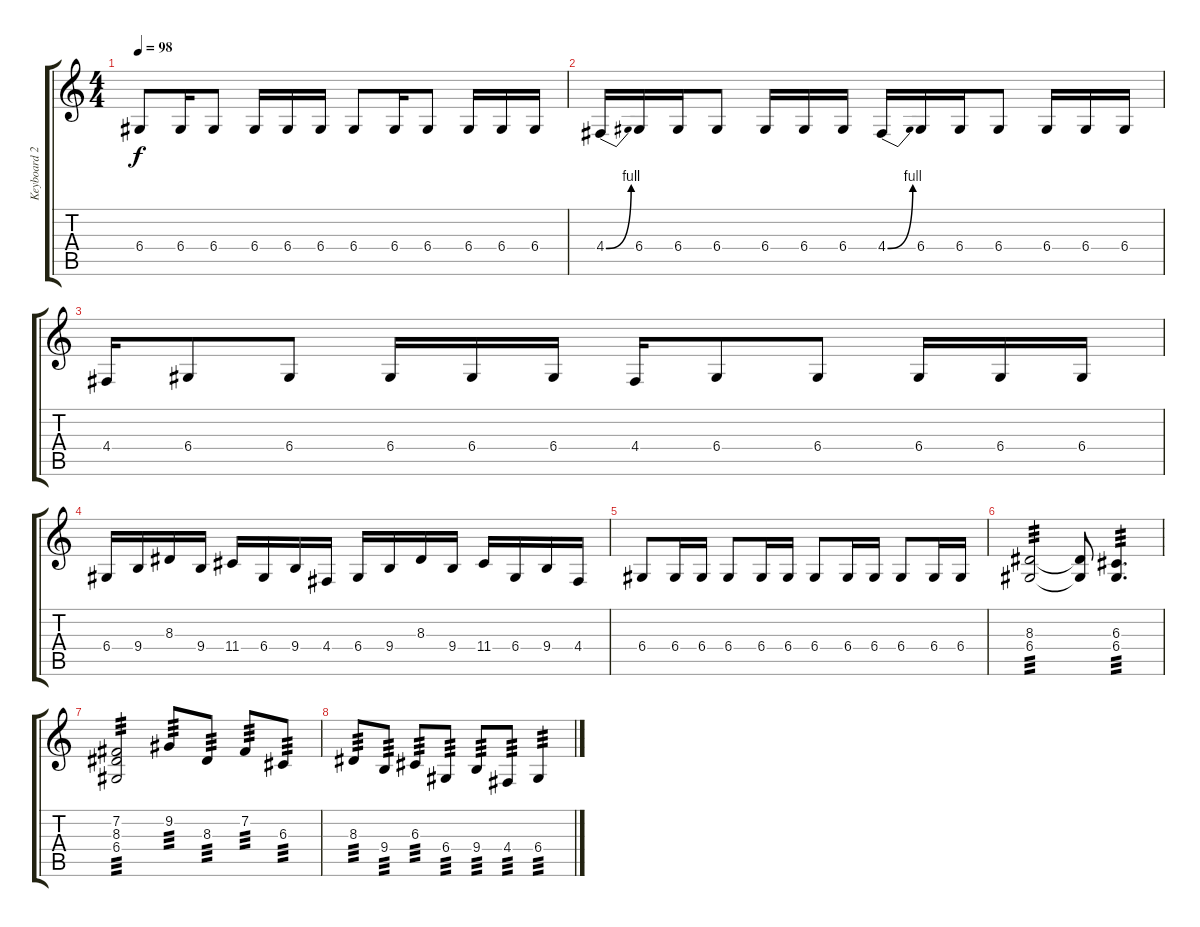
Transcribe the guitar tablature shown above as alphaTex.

\track ("Keyboard 2" "Keyboard 2") {instrument drawbarorgan}
\staff {score tabs}
\tuning (E4 B3 G3 D3 A2 E2) {hide}
\ts (4 4)
\tempo 98
\clef g2
\ks c
6.4.8{dy f} 6.4.16 6.4.8 6.4.16 6.4.16 6.4.16 6.4.8 6.4.16 6.4.8 6.4.16 6.4.16 6.4.16 |
4.4{be (bend 0 0 60 4)}.16 6.4.16 6.4.16 6.4.8 6.4.16 6.4.16 6.4.16 4.4{be (bend 0 0 60 4)}.16 6.4.16 6.4.16 6.4.8 6.4.16 6.4.16 6.4.16 |
4.4.16 6.4.8 6.4.8 6.4.16 6.4.16 6.4.16 4.4.16 6.4.8 6.4.8 6.4.16 6.4.16 6.4.16 |
6.4.16 9.4.16 8.3.16 9.4.16 11.4.16 6.4.16 9.4.16 4.4.16 6.4.16 9.4.16 8.3.16 9.4.16 11.4.16 6.4.16 9.4.16 4.4.16 |
6.4.8 6.4.16 6.4.16 6.4.8 6.4.16 6.4.16 6.4.8 6.4.16 6.4.16 6.4.8 6.4.16 6.4.16 |
(8.3 6.4).2{tp 3} (8.3{t} 6.4{t}).8 (6.3 6.4).4{d tp 3} |
(7.2 8.3 6.4).2{tp 3} 9.2.8{tp 3} 8.3.8{tp 3} 7.2.8{tp 3} 6.3.8{tp 3} |
8.3.8{tp 3} 9.4.8{tp 3} 6.3.8{tp 3} 6.4.8{tp 3} 9.4.8{tp 3} 4.4.8{tp 3} 6.4.4{tp 3}
